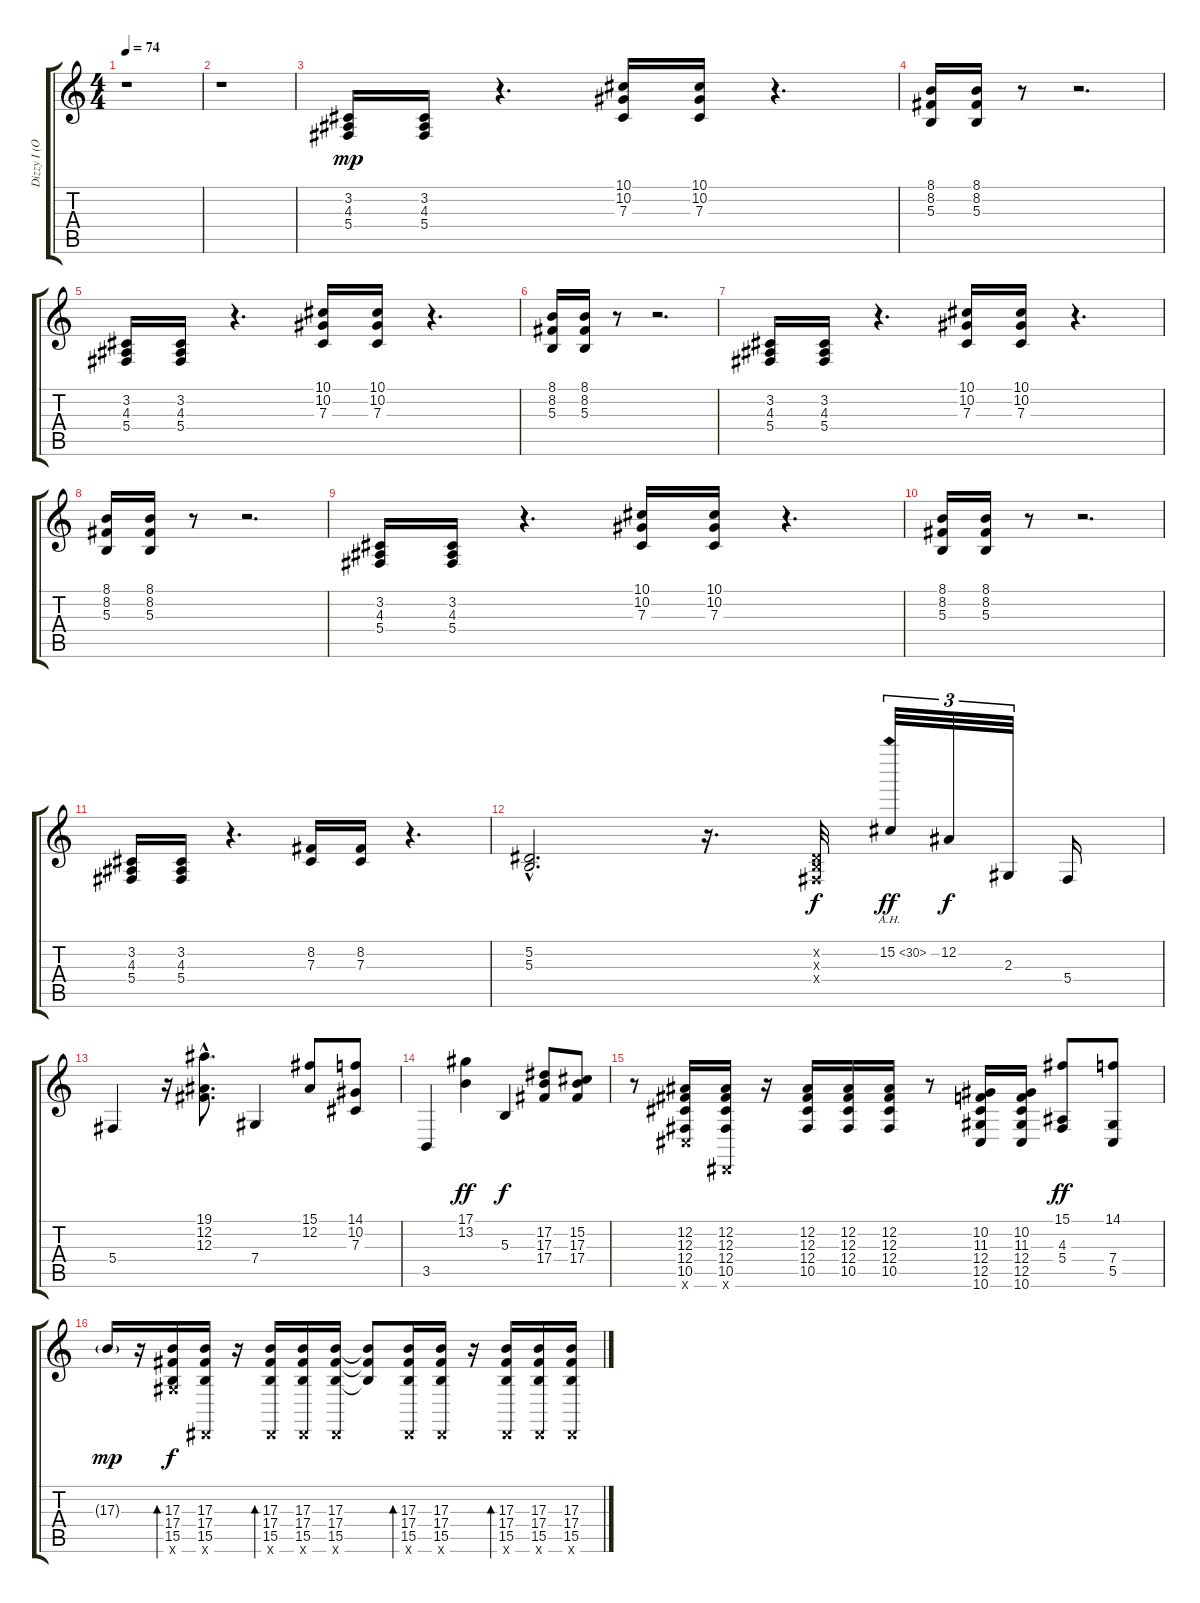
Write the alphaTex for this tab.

\track ("Dizzy I (Organ)" "Dizzy I (O") {instrument synthstrings1}
\staff {score tabs}
\tuning (Eb4 Bb3 Gb3 Db3 Ab2 Eb2) {hide}
\ts (4 4)
\tempo 74
\clef g2
\ks c
r.1{dy mp} |
r.1 |
(3.2 4.3 5.4).16 (3.2 4.3 5.4).16 r.4{d} (10.1 10.2 7.3).16 (10.1 10.2 7.3).16 r.4{d} |
(8.1 8.2 5.3).16 (8.1 8.2 5.3).16 r.8 r.2{d} |
(3.2 4.3 5.4).16 (3.2 4.3 5.4).16 r.4{d} (10.1 10.2 7.3).16 (10.1 10.2 7.3).16 r.4{d} |
(8.1 8.2 5.3).16 (8.1 8.2 5.3).16 r.8 r.2{d} |
(3.2 4.3 5.4).16 (3.2 4.3 5.4).16 r.4{d} (10.1 10.2 7.3).16 (10.1 10.2 7.3).16 r.4{d} |
(8.1 8.2 5.3).16 (8.1 8.2 5.3).16 r.8 r.2{d} |
(3.2 4.3 5.4).16 (3.2 4.3 5.4).16 r.4{d} (10.1 10.2 7.3).16 (10.1 10.2 7.3).16 r.4{d} |
(8.1 8.2 5.3).16 (8.1 8.2 5.3).16 r.8 r.2{d} |
(3.2 4.3 5.4).16 (3.2 4.3 5.4).16 r.4{d} (8.2 7.3).16 (8.2 7.3).16 r.4{d} |
(5.2{hac} 5.3{hac}).2{d} r.16{d} (5.2{x} 5.3{x} 5.4{x}).32{dy f} 15.2{ah 15}.32{tu (3 2) dy ff} 12.2.32{tu (3 2) dy f} 2.3.32{tu (3 2)} 5.4.16 |
5.4.4 r.16 (19.1{hac} 12.2{hac} 12.3{hac}).8{d} 7.4.4 (15.1 12.2).8 (14.1 10.2 7.3).8 |
3.5.4 (17.1 13.2).4{dy ff} 5.3.4{dy f} (17.2 17.3 17.4).8 (15.2 17.3 17.4).8 |
r.8 (12.2 12.3 12.4 10.5 10.6{x}).16 (12.2 12.3 12.4 10.5 0.6{x}).16 r.16 (12.2 12.3 12.4 10.5).16 (12.2 12.3 12.4 10.5).16 (12.2 12.3 12.4 10.5).16 r.8 (10.2 11.3 12.4 12.5 10.6).16 (10.2 11.3 12.4 12.5 10.6).16 (15.1 4.3 5.4).8{dy ff} (14.1 7.4 5.5).8 |
17.3{g}.16{dy mp} r.16 (17.3 17.4 15.5 17.6{x}).16{bd 120 dy f} (17.3 17.4 15.5 0.6{x}).16 r.16 (17.3 17.4 15.5 0.6{x}).16{bd 120} (17.3 17.4 15.5 0.6{x}).16 (17.3 17.4 15.5 0.6{x}).16 (17.3{t} 17.4{t} 15.5{t}).8 (17.3 17.4 15.5 0.6{x}).16{bd 120} (17.3 17.4 15.5 0.6{x}).16 r.16 (17.3 17.4 15.5 0.6{x}).16{bd 120} (17.3 17.4 15.5 0.6{x}).16 (17.3 17.4 15.5 0.6{x}).16
